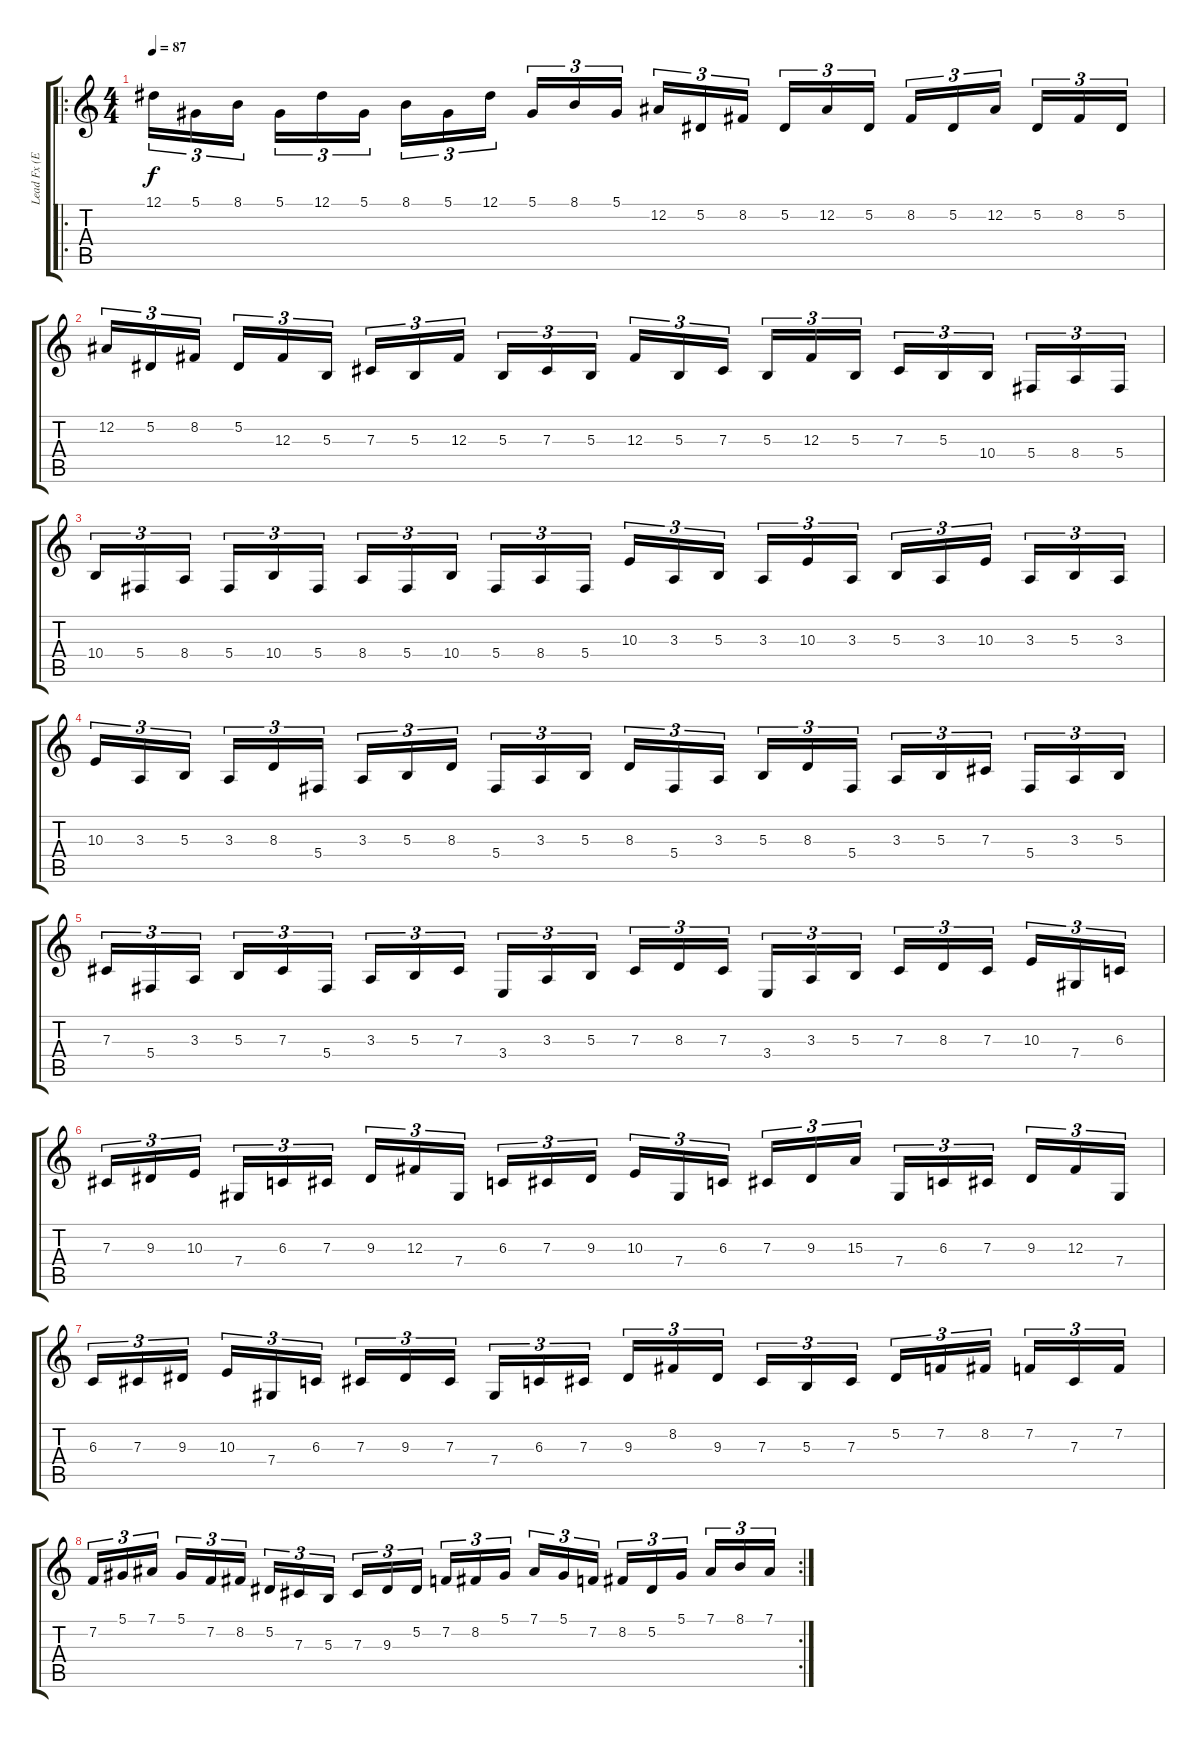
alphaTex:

\track ("Lead Fx (Everton)" "Lead Fx (E") {instrument fx5brightness}
\staff {score tabs}
\tuning (Eb4 Bb3 Gb3 Db3 Ab2 Eb2) {hide}
\ro
\ts (4 4)
\tempo 87
\clef g2
\ks c
12.1.16{tu (3 2) dy f} 5.1.16{tu (3 2)} 8.1.16{tu (3 2)} 5.1.16{tu (3 2)} 12.1.16{tu (3 2)} 5.1.16{tu (3 2)} 8.1.16{tu (3 2)} 5.1.16{tu (3 2)} 12.1.16{tu (3 2)} 5.1.16{tu (3 2)} 8.1.16{tu (3 2)} 5.1.16{tu (3 2)} 12.2.16{tu (3 2)} 5.2.16{tu (3 2)} 8.2.16{tu (3 2)} 5.2.16{tu (3 2)} 12.2.16{tu (3 2)} 5.2.16{tu (3 2)} 8.2.16{tu (3 2)} 5.2.16{tu (3 2)} 12.2.16{tu (3 2)} 5.2.16{tu (3 2)} 8.2.16{tu (3 2)} 5.2.16{tu (3 2)} |
12.2.16{tu (3 2)} 5.2.16{tu (3 2)} 8.2.16{tu (3 2)} 5.2.16{tu (3 2)} 12.3.16{tu (3 2)} 5.3.16{tu (3 2)} 7.3.16{tu (3 2)} 5.3.16{tu (3 2)} 12.3.16{tu (3 2)} 5.3.16{tu (3 2)} 7.3.16{tu (3 2)} 5.3.16{tu (3 2)} 12.3.16{tu (3 2)} 5.3.16{tu (3 2)} 7.3.16{tu (3 2)} 5.3.16{tu (3 2)} 12.3.16{tu (3 2)} 5.3.16{tu (3 2)} 7.3.16{tu (3 2)} 5.3.16{tu (3 2)} 10.4.16{tu (3 2)} 5.4.16{tu (3 2)} 8.4.16{tu (3 2)} 5.4.16{tu (3 2)} |
10.4.16{tu (3 2)} 5.4.16{tu (3 2)} 8.4.16{tu (3 2)} 5.4.16{tu (3 2)} 10.4.16{tu (3 2)} 5.4.16{tu (3 2)} 8.4.16{tu (3 2)} 5.4.16{tu (3 2)} 10.4.16{tu (3 2)} 5.4.16{tu (3 2)} 8.4.16{tu (3 2)} 5.4.16{tu (3 2)} 10.3.16{tu (3 2)} 3.3.16{tu (3 2)} 5.3.16{tu (3 2)} 3.3.16{tu (3 2)} 10.3.16{tu (3 2)} 3.3.16{tu (3 2)} 5.3.16{tu (3 2)} 3.3.16{tu (3 2)} 10.3.16{tu (3 2)} 3.3.16{tu (3 2)} 5.3.16{tu (3 2)} 3.3.16{tu (3 2)} |
10.3.16{tu (3 2)} 3.3.16{tu (3 2)} 5.3.16{tu (3 2)} 3.3.16{tu (3 2)} 8.3.16{tu (3 2)} 5.4.16{tu (3 2)} 3.3.16{tu (3 2)} 5.3.16{tu (3 2)} 8.3.16{tu (3 2)} 5.4.16{tu (3 2)} 3.3.16{tu (3 2)} 5.3.16{tu (3 2)} 8.3.16{tu (3 2)} 5.4.16{tu (3 2)} 3.3.16{tu (3 2)} 5.3.16{tu (3 2)} 8.3.16{tu (3 2)} 5.4.16{tu (3 2)} 3.3.16{tu (3 2)} 5.3.16{tu (3 2)} 7.3.16{tu (3 2)} 5.4.16{tu (3 2)} 3.3.16{tu (3 2)} 5.3.16{tu (3 2)} |
7.3.16{tu (3 2)} 5.4.16{tu (3 2)} 3.3.16{tu (3 2)} 5.3.16{tu (3 2)} 7.3.16{tu (3 2)} 5.4.16{tu (3 2)} 3.3.16{tu (3 2)} 5.3.16{tu (3 2)} 7.3.16{tu (3 2)} 3.4.16{tu (3 2)} 3.3.16{tu (3 2)} 5.3.16{tu (3 2)} 7.3.16{tu (3 2)} 8.3.16{tu (3 2)} 7.3.16{tu (3 2)} 3.4.16{tu (3 2)} 3.3.16{tu (3 2)} 5.3.16{tu (3 2)} 7.3.16{tu (3 2)} 8.3.16{tu (3 2)} 7.3.16{tu (3 2)} 10.3.16{tu (3 2)} 7.4.16{tu (3 2)} 6.3.16{tu (3 2)} |
7.3.16{tu (3 2)} 9.3.16{tu (3 2)} 10.3.16{tu (3 2)} 7.4.16{tu (3 2)} 6.3.16{tu (3 2)} 7.3.16{tu (3 2)} 9.3.16{tu (3 2)} 12.3.16{tu (3 2)} 7.4.16{tu (3 2)} 6.3.16{tu (3 2)} 7.3.16{tu (3 2)} 9.3.16{tu (3 2)} 10.3.16{tu (3 2)} 7.4.16{tu (3 2)} 6.3.16{tu (3 2)} 7.3.16{tu (3 2)} 9.3.16{tu (3 2)} 15.3.16{tu (3 2)} 7.4.16{tu (3 2)} 6.3.16{tu (3 2)} 7.3.16{tu (3 2)} 9.3.16{tu (3 2)} 12.3.16{tu (3 2)} 7.4.16{tu (3 2)} |
6.3.16{tu (3 2)} 7.3.16{tu (3 2)} 9.3.16{tu (3 2)} 10.3.16{tu (3 2)} 7.4.16{tu (3 2)} 6.3.16{tu (3 2)} 7.3.16{tu (3 2)} 9.3.16{tu (3 2)} 7.3.16{tu (3 2)} 7.4.16{tu (3 2)} 6.3.16{tu (3 2)} 7.3.16{tu (3 2)} 9.3.16{tu (3 2)} 8.2.16{tu (3 2)} 9.3.16{tu (3 2)} 7.3.16{tu (3 2)} 5.3.16{tu (3 2)} 7.3.16{tu (3 2)} 5.2.16{tu (3 2)} 7.2.16{tu (3 2)} 8.2.16{tu (3 2)} 7.2.16{tu (3 2)} 7.3.16{tu (3 2)} 7.2.16{tu (3 2)} |
\rc 2
7.2.16{tu (3 2)} 5.1.16{tu (3 2)} 7.1.16{tu (3 2)} 5.1.16{tu (3 2)} 7.2.16{tu (3 2)} 8.2.16{tu (3 2)} 5.2.16{tu (3 2)} 7.3.16{tu (3 2)} 5.3.16{tu (3 2)} 7.3.16{tu (3 2)} 9.3.16{tu (3 2)} 5.2.16{tu (3 2)} 7.2.16{tu (3 2)} 8.2.16{tu (3 2)} 5.1.16{tu (3 2)} 7.1.16{tu (3 2)} 5.1.16{tu (3 2)} 7.2.16{tu (3 2)} 8.2.16{tu (3 2)} 5.2.16{tu (3 2)} 5.1.16{tu (3 2)} 7.1.16{tu (3 2)} 8.1.16{tu (3 2)} 7.1.16{tu (3 2)}
